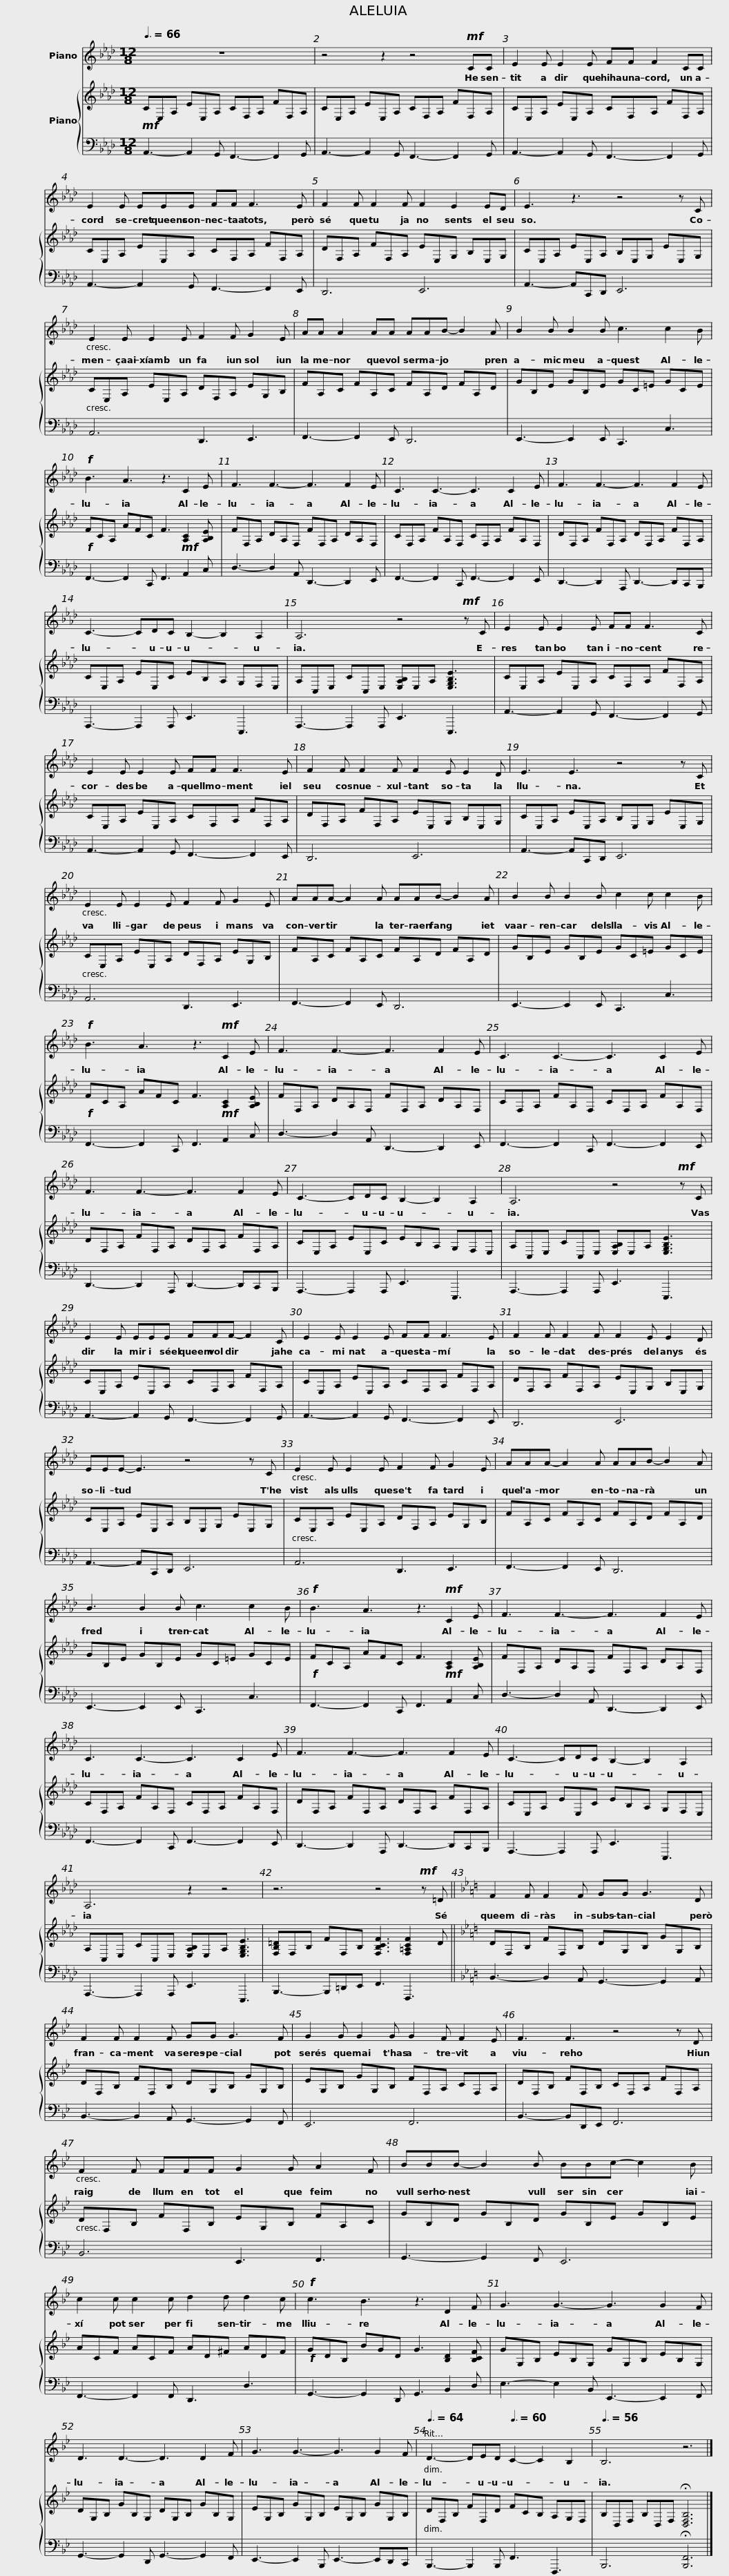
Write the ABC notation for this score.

X:1
%%score 1 { 2 | 3 }
L:1/8
Q:3/8=66
M:12/8
I:linebreak $
K:Ab
V:1 treble
V:2 treble
V:3 bass
V:1
 z12 | z4 z2 z4!mf! CC |$ E2 E E2 E FF F2 CC |$ E2 E EEE FF F3 E | F2 F F2 F F2 E2 ED |$ %5
 E3 z3 z4 z C | E2 E E2 E F2 F G2 E |$ AA A2 AA AAB- B2 A | B2 B B2 B c3 c2 B |$!f! B3 A3 z3 C2 E | %10
 F3 F3- F3 F2 E |$ C3 C3- C3 C2 E | F3 F3- F3 F2 E |$ C3- CDC B,2- B,2 A,2 | A,6 z4!mf! z C |$ %15
 E2 E E2 E FF F3 C | E2 E E2 E FF F3 E |$ F2 F F2 F F2 E E2 D | E3 E3 z4 z C |$ E2 E E2 E F2 F G2 E | %20
 AAA- A2 A AAB- B2 A |$ B2 B B2 B c2 c c2 B |!f! B3 A3 z3!mf! C2 E |$ F3 F3- F3 F2 E | C3 C3- C3 C2 E |$ %25
 F3 F3- F3 F2 E | C3- CDC B,2- B,2 A,2 |$ A,6 z4!mf! z C | E2 E EEE FFF- F2 C |$ E2 E E2 E FF F3 E | %30
 F2 F F2 F F2 E E2 D |$ EEE- E3 z4 z C | E2 E E2 E F2 F G2 E |$ AAA- A2 A AAB- B2 A | B3 B2 B c3 c2 B |$ %35
!f! B3 A3 z3!mf! C2 E | F3 F3- F3 F2 E |$ C3 C3- C3 C2 E | F3 F3- F3 F2 E |$ C3- CDC B,2- B,2 A,2 | %40
 A,6 z2 z4 |$ z6 z4!mf! z =D ||[K:Bb] F2 F F2 F GG G3 D |$ F2 F F2 F GG G3 F | G2 G G2 G G2 F F2 E |$ %45
 F3 F3 z4 z D | F2 F FFF G2 G A2 F |$ BBB- B2 B BBc- c2 B | c2 c c2 c d2 d d2 c |$!f! c3 B3 z3 D2 F | %50
 G3 G3- G3 G2 F |$ D3 D3- D3 D2 F | G3 G3- G3 G2 F |$[Q:3/8=64] D3- DED[Q:3/8=60] C2- C2 B,2 |[Q:3/8=56] B,6 z6 |] %55
V:2
!mf! CE,A, EE,A, CF,A, FF,A, | CE,A, EE,A, CF,A, FF,A, |$ CE,A, EE,A, CF,A, FF,A, |$ CE,A, EE,A, CF,A, FF,A, | DF,A, FF,A, EE,G, B,E,G, |$ %5
 CE,A, EE,A, B,E,G, EE,G, | CE,A, EE,A, DF,A, EG,B, |$ FA,C FA,C FA,D FA,D | GB,E GB,E GC=E GCE |$!f! FCA, AFC F3!mf! [A,C]2 [A,B,E] | %10
 FF,A, DA,F, FF,A, DA,F, |$ CF,A, FA,F, CF,A, FA,F, | DF,A, FF,A, DF,A, FF,A, |$ CE,A, EE,C EB,A, G,F,E, | A,C,E, CC,E, [E,A,B,]E,A, [E,G,B,E]3 |$ %15
 CE,A, EE,A, CF,A, FF,A, | CE,A, EE,A, CF,A, FF,A, |$ DF,A, FF,A, EE,G, B,E,G, | CE,A, EE,A, B,E,G, EE,G, |$ CE,A, EE,A, DF,A, EG,B, | %20
 FA,C FA,C FA,D FA,D |$ GB,E GB,E GC=E GCE |!f! FCA, AFC F3!mf! [A,C]2 [A,B,E] |$ FF,A, DA,F, FF,A, DA,F, | CF,A, FA,F, CF,A, FA,F, |$ %25
 DF,A, FF,A, DF,A, FF,A, | CE,A, EE,C EB,A, G,F,E, |$ A,C,E, CC,E, [E,A,B,]E,A, [E,G,B,E]3 | CE,A, EE,A, CF,A, FF,A, |$ CE,A, EE,A, CF,A, FF,A, | %30
 DF,A, FF,A, EE,G, B,E,G, |$ CE,A, EE,A, B,E,G, EE,G, | CE,A, EE,A, DF,A, EG,B, |$ FA,C FA,C FA,D FA,D | GB,E GB,E GC=E GCE |$ %35
!f! FCA, AFC F3!mf! [A,C]2 [A,B,E] | FF,A, DA,F, FF,A, DA,F, |$ CF,A, FA,F, CF,A, FA,F, | DF,A, FF,A, DF,A, FF,A, |$ CE,A, EE,C EB,A, G,F,E, | %40
 A,C,E, CC,E, [E,A,B,]E,A, [E,G,B,E]3 |$ [F,B,=D]F,B, FF,B, [F,B,CF]3 [F,=A,CF]2 D ||[K:Bb] DF,B, FF,B, DG,B, GG,B, |$ DF,B, FF,B, DG,B, GG,B, | EG,B, GG,B, FF,A, CF,A, |$ %45
 DF,B, FF,B, CF,A, FF,A, | DF,B, FF,B, EG,B, FA,C |$ GB,D GB,D GB,E GB,E | ACF ACF AD^F ADF |$!f! GDB, BGD G3 [B,D]2 [B,CF] | %50
 GG,B, EB,G, GG,B, EB,G, |$ DG,B, GB,G, DG,B, GB,G, | EG,B, GG,B, EG,B, GG,B, |$ DF,B, FF,D FCB, A,G,F, | B,D,F, B,D,F, !fermata![D,F,B,]6 |] %55
V:3
 A,,3- A,,2 G,, F,,3- F,,2 G,, | A,,3- A,,2 G,, F,,3- F,,2 G,, |$ A,,3- A,,2 G,, F,,3- F,,2 G,, |$ A,,3- A,,2 G,, F,,3- F,,2 E,, | D,,6 E,,6 |$ %5
 A,,3- A,,C,,D,, E,,6 | A,,6 D,,3 E,,3 |$ F,,3- F,,2 E,, D,,6 | E,,3- E,,2 E,, C,,3 C,3 |$ F,,3- F,,2 C,, F,,3 A,,2 C, | %10
 D,3- D,2 A,, D,,3- D,,2 E,, |$ F,,3- F,,2 C,, F,,3- F,,2 E,, | D,,3- D,,2 A,,, D,,3- D,,C,,B,,, |$ A,,,3- A,,,2 A,,, E,,3 E,,,3 | A,,,3- A,,,2 A,,, E,,3 E,,,3 |$ %15
 A,,3- A,,2 G,, F,,3- F,,2 G,, | A,,3- A,,2 G,, F,,3- F,,2 E,, |$ D,,6 E,,6 | A,,3- A,,C,,D,, E,,6 |$ A,,6 D,,3 E,,3 | %20
 F,,3- F,,2 E,, D,,6 |$ E,,3- E,,2 E,, C,,3 C,3 | F,,3- F,,2 C,, F,,3 A,,2 C, |$ D,3- D,2 A,, D,,3- D,,2 E,, | F,,3- F,,2 C,, F,,3- F,,2 E,, |$ %25
 D,,3- D,,2 A,,, D,,3- D,,C,,B,,, | A,,,3- A,,,2 A,,, E,,3 E,,,3 |$ A,,,3- A,,,2 A,,, E,,3 E,,,3 | A,,3- A,,2 G,, F,,3- F,,2 G,, |$ A,,3- A,,2 G,, F,,3- F,,2 E,, | %30
 D,,6 E,,6 |$ A,,3- A,,C,,D,, E,,6 | A,,6 D,,3 E,,3 |$ F,,3- F,,2 E,, D,,6 | E,,3- E,,2 E,, C,,3 C,3 |$ %35
 F,,3- F,,2 C,, F,,3 A,,2 C, | D,3- D,2 A,, D,,3- D,,2 E,, |$ F,,3- F,,2 C,, F,,3- F,,2 E,, | D,,3- D,,2 A,,, D,,3- D,,C,,B,,, |$ A,,,3- A,,,2 A,,, E,,3 E,,,3 | %40
 A,,,3- A,,,2 A,,, E,,3 E,,,3 |$ B,,,3- B,,,=D,,E,, F,,3 F,,,3 ||[K:Bb] B,,3- B,,2 A,, G,,3- G,,2 A,, |$ B,,3- B,,2 A,, G,,3- G,,2 F,, | E,,6 F,,6 |$ %45
 B,,3- B,,D,,E,, F,,6 | B,,6 E,,3 F,,3 |$ G,,3- G,,2 F,, E,,6 | F,,3- F,,2 F,, D,,3 D,3 |$ G,,3- G,,2 D,, G,,3 B,,2 D, | %50
 E,3- E,2 B,, E,,3- E,,2 F,, |$ G,,3- G,,2 D,, G,,3- G,,2 F,, | E,,3- E,,2 B,,, E,,3- E,,D,,C,, |$ B,,,3- B,,,2 B,,, F,,3 F,,,3 | B,,,6 !fermata![B,,,F,,]6 |] %55
